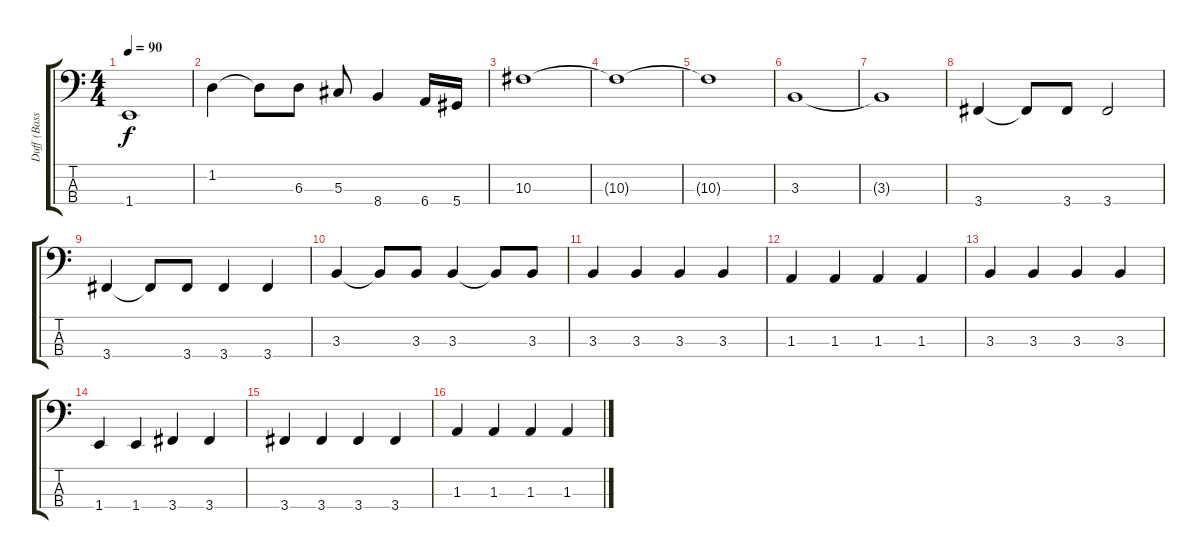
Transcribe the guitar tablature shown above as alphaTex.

\track ("Duff (Bass)" "Duff (Bass") {instrument electricbasspick}
\staff {score tabs}
\tuning (Gb2 Db2 Ab1 Eb1) {hide}
\ts (4 4)
\tempo 90
\clef f4
\ks c
1.4.1{dy f} |
1.2.4 1.2{t}.8 6.3.8 5.3.8 8.4.4 6.4.16 5.4.16 |
10.3.1 |
10.3{t}.1 |
10.3{t}.1 |
3.3.1 |
3.3{t}.1 |
3.4.4 3.4{t}.8 3.4.8 3.4.2 |
3.4.4 3.4{t}.8 3.4.8 3.4.4 3.4.4 |
3.3.4 3.3{t}.8 3.3.8 3.3.4 3.3{t}.8 3.3.8 |
3.3.4 3.3.4 3.3.4 3.3.4 |
1.3.4 1.3.4 1.3.4 1.3.4 |
3.3.4 3.3.4 3.3.4 3.3.4 |
1.4.4 1.4.4 3.4.4 3.4.4 |
3.4.4 3.4.4 3.4.4 3.4.4 |
1.3.4 1.3.4 1.3.4 1.3.4
